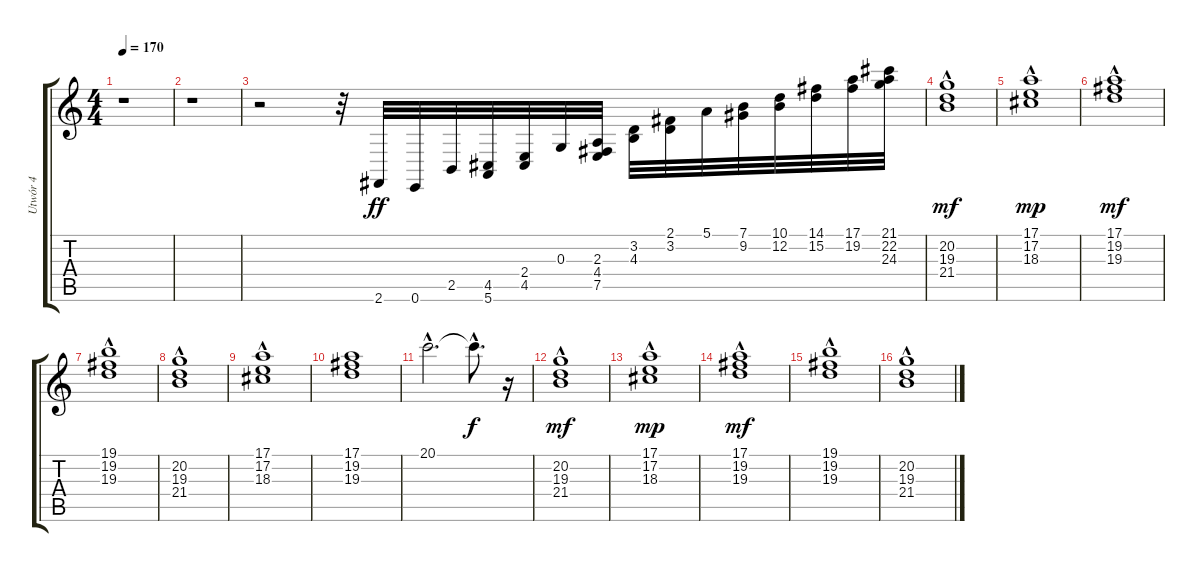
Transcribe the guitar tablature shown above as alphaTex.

\track ("Utwór 4" "Utwór 4") {instrument percussiveorgan}
\staff {score tabs}
\tuning (E4 B3 G3 D3 A2 E2) {hide}
\ts (4 4)
\tempo 170
\clef g2
\ks c
r.1{dy mf} |
r.1 |
r.2 r.32 2.6.32{dy ff} 0.6.32 2.5.32 (4.5 5.6).32 (2.4 4.5).32 0.3.32 (2.3 4.4 7.5).32 (3.2 4.3).32 (2.1 3.2).32 5.1.32 (7.1 9.2).32 (10.1 12.2).32 (14.1 15.2).32 (17.1 19.2).32 (21.1 22.2 24.3).32 |
(20.2 19.3{hac} 21.4).1{dy mf} |
(17.1{hac} 17.2{hac} 18.3).1{dy mp} |
(17.1 19.2{hac} 19.3{hac}).1{dy mf} |
(19.1 19.2{hac} 19.3{hac}).1 |
(20.2 19.3{hac} 21.4).1 |
(17.1{hac} 17.2{hac} 18.3).1 |
(17.1 19.2 19.3).1 |
20.1{hac}.2{d} 20.1{hac t}.8{d dy f} r.16 |
(20.2 19.3{hac} 21.4).1{dy mf} |
(17.1{hac} 17.2{hac} 18.3).1{dy mp} |
(17.1 19.2{hac} 19.3{hac}).1{dy mf} |
(19.1 19.2{hac} 19.3{hac}).1 |
(20.2 19.3{hac} 21.4).1
